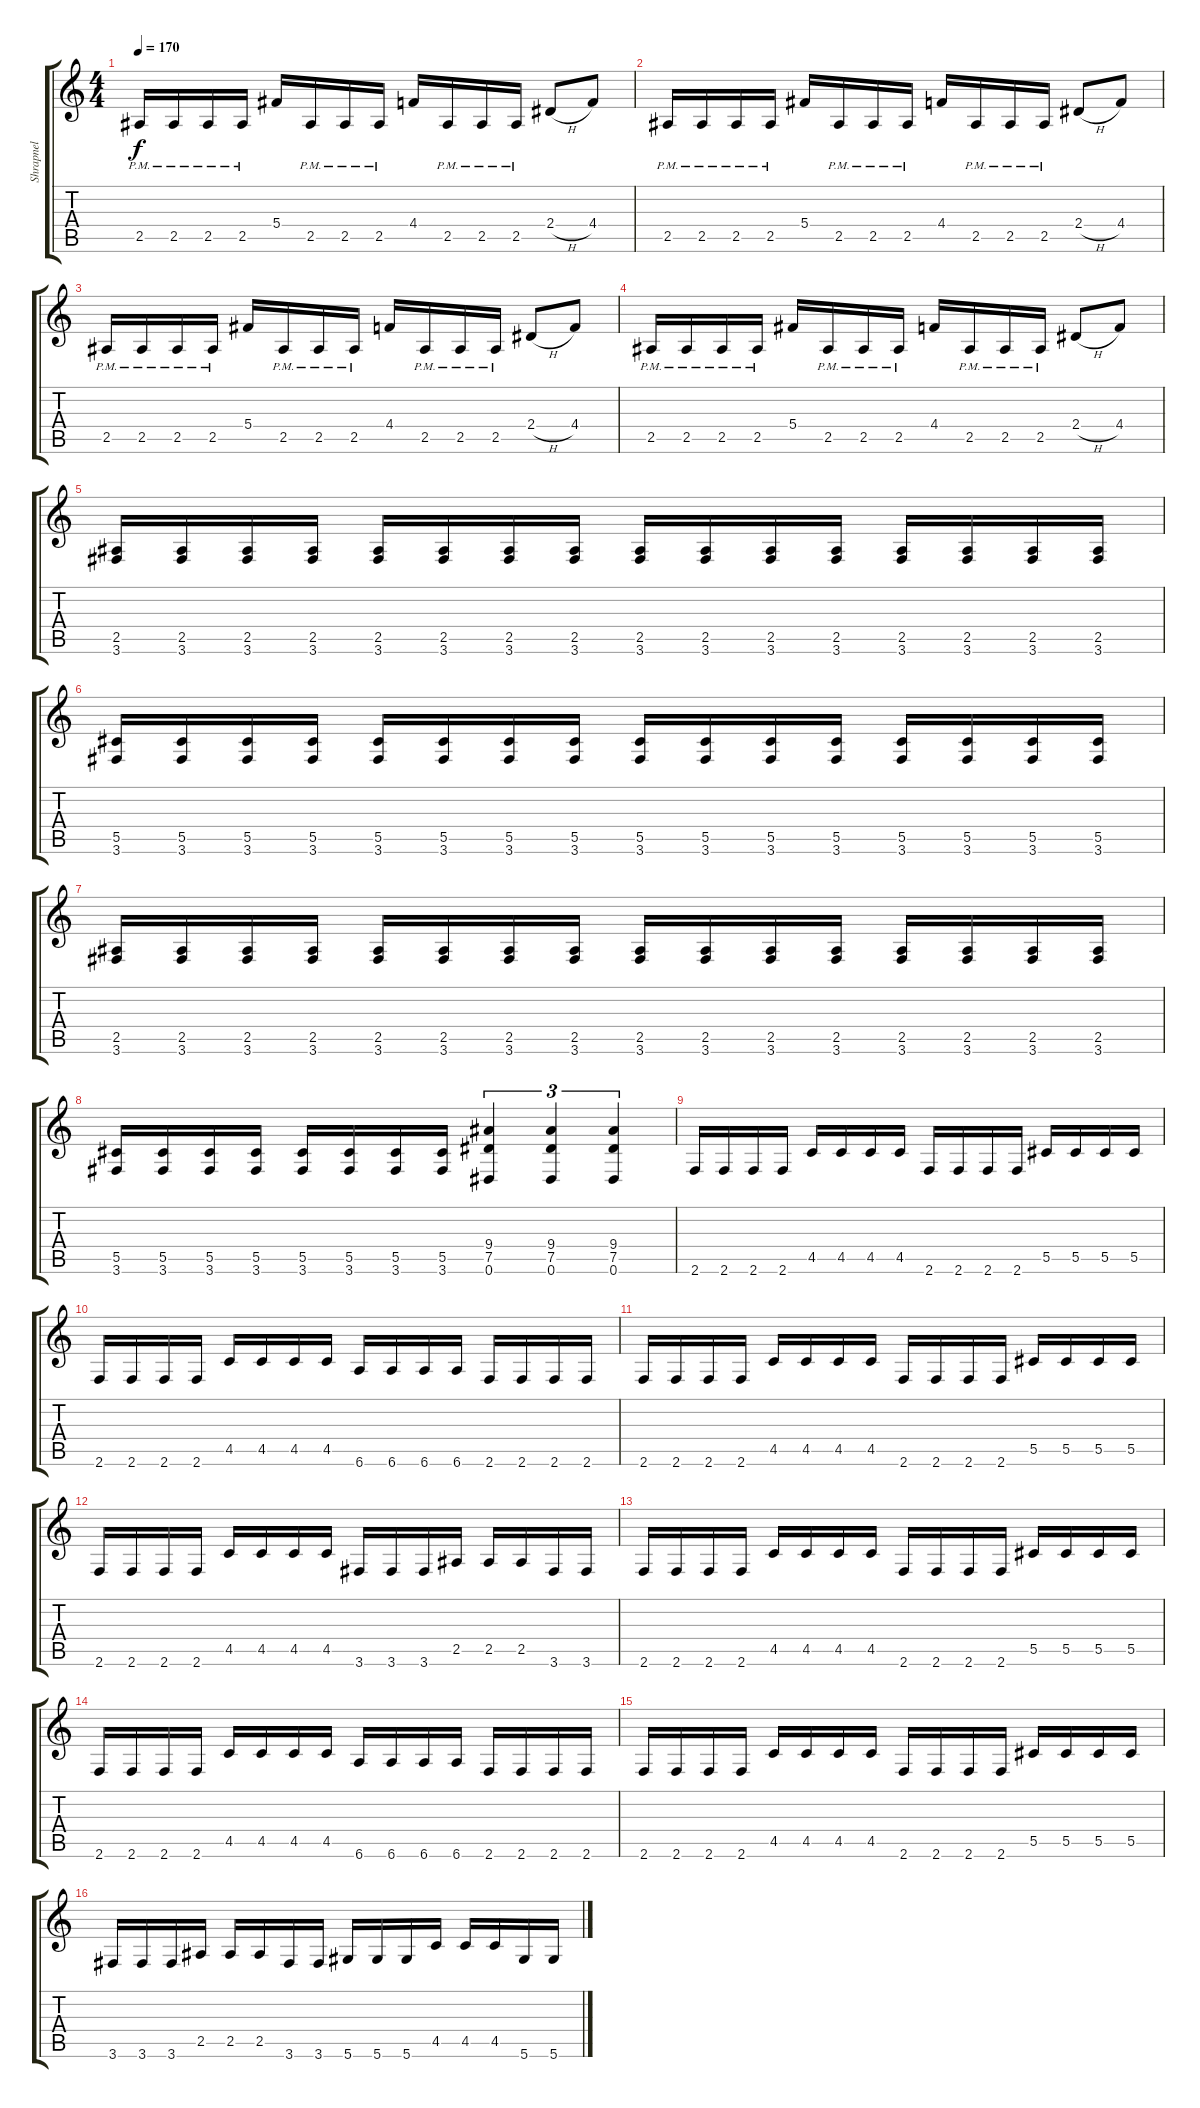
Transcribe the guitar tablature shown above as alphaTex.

\track ("Shrapnel" "Shrapnel") {instrument distortionguitar}
\staff {score tabs}
\tuning (Eb4 Bb3 Gb3 Db3 Ab2 Eb2) {hide}
\ts (4 4)
\tempo 170
\clef g2
\ks c
2.5{pm}.16{dy f} 2.5{pm}.16 2.5{pm}.16 2.5{pm}.16 5.4.16 2.5{pm}.16 2.5{pm}.16 2.5{pm}.16 4.4.16 2.5{pm}.16 2.5{pm}.16 2.5{pm}.16 2.4{h}.8 4.4.8 |
2.5{pm}.16 2.5{pm}.16 2.5{pm}.16 2.5{pm}.16 5.4.16 2.5{pm}.16 2.5{pm}.16 2.5{pm}.16 4.4.16 2.5{pm}.16 2.5{pm}.16 2.5{pm}.16 2.4{h}.8 4.4.8 |
2.5{pm}.16 2.5{pm}.16 2.5{pm}.16 2.5{pm}.16 5.4.16 2.5{pm}.16 2.5{pm}.16 2.5{pm}.16 4.4.16 2.5{pm}.16 2.5{pm}.16 2.5{pm}.16 2.4{h}.8 4.4.8 |
2.5{pm}.16 2.5{pm}.16 2.5{pm}.16 2.5{pm}.16 5.4.16 2.5{pm}.16 2.5{pm}.16 2.5{pm}.16 4.4.16 2.5{pm}.16 2.5{pm}.16 2.5{pm}.16 2.4{h}.8 4.4.8 |
(2.5 3.6).16 (2.5 3.6).16 (2.5 3.6).16 (2.5 3.6).16 (2.5 3.6).16 (2.5 3.6).16 (2.5 3.6).16 (2.5 3.6).16 (2.5 3.6).16 (2.5 3.6).16 (2.5 3.6).16 (2.5 3.6).16 (2.5 3.6).16 (2.5 3.6).16 (2.5 3.6).16 (2.5 3.6).16 |
(5.5 3.6).16 (5.5 3.6).16 (5.5 3.6).16 (5.5 3.6).16 (5.5 3.6).16 (5.5 3.6).16 (5.5 3.6).16 (5.5 3.6).16 (5.5 3.6).16 (5.5 3.6).16 (5.5 3.6).16 (5.5 3.6).16 (5.5 3.6).16 (5.5 3.6).16 (5.5 3.6).16 (5.5 3.6).16 |
(2.5 3.6).16 (2.5 3.6).16 (2.5 3.6).16 (2.5 3.6).16 (2.5 3.6).16 (2.5 3.6).16 (2.5 3.6).16 (2.5 3.6).16 (2.5 3.6).16 (2.5 3.6).16 (2.5 3.6).16 (2.5 3.6).16 (2.5 3.6).16 (2.5 3.6).16 (2.5 3.6).16 (2.5 3.6).16 |
(5.5 3.6).16 (5.5 3.6).16 (5.5 3.6).16 (5.5 3.6).16 (5.5 3.6).16 (5.5 3.6).16 (5.5 3.6).16 (5.5 3.6).16 (9.4 7.5 0.6).4{tu (3 2)} (9.4 7.5 0.6).4{tu (3 2)} (9.4 7.5 0.6).4{tu (3 2)} |
2.6.16 2.6.16 2.6.16 2.6.16 4.5.16 4.5.16 4.5.16 4.5.16 2.6.16 2.6.16 2.6.16 2.6.16 5.5.16 5.5.16 5.5.16 5.5.16 |
2.6.16 2.6.16 2.6.16 2.6.16 4.5.16 4.5.16 4.5.16 4.5.16 6.6.16 6.6.16 6.6.16 6.6.16 2.6.16 2.6.16 2.6.16 2.6.16 |
2.6.16 2.6.16 2.6.16 2.6.16 4.5.16 4.5.16 4.5.16 4.5.16 2.6.16 2.6.16 2.6.16 2.6.16 5.5.16 5.5.16 5.5.16 5.5.16 |
2.6.16 2.6.16 2.6.16 2.6.16 4.5.16 4.5.16 4.5.16 4.5.16 3.6.16 3.6.16 3.6.16 2.5.16 2.5.16 2.5.16 3.6.16 3.6.16 |
2.6.16 2.6.16 2.6.16 2.6.16 4.5.16 4.5.16 4.5.16 4.5.16 2.6.16 2.6.16 2.6.16 2.6.16 5.5.16 5.5.16 5.5.16 5.5.16 |
2.6.16 2.6.16 2.6.16 2.6.16 4.5.16 4.5.16 4.5.16 4.5.16 6.6.16 6.6.16 6.6.16 6.6.16 2.6.16 2.6.16 2.6.16 2.6.16 |
2.6.16 2.6.16 2.6.16 2.6.16 4.5.16 4.5.16 4.5.16 4.5.16 2.6.16 2.6.16 2.6.16 2.6.16 5.5.16 5.5.16 5.5.16 5.5.16 |
3.6.16 3.6.16 3.6.16 2.5.16 2.5.16 2.5.16 3.6.16 3.6.16 5.6.16 5.6.16 5.6.16 4.5.16 4.5.16 4.5.16 5.6.16 5.6.16
